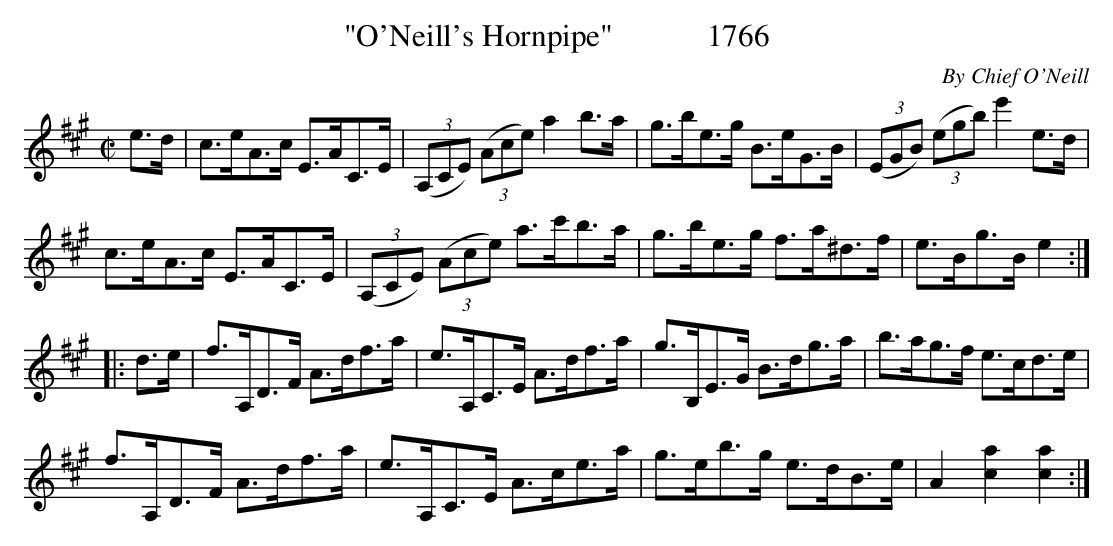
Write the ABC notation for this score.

X:1
T:"O'Neill's Hornpipe"            1766
C:By Chief O'Neill
BRENNAN July 2003 (HTTP://WWW.SOSYOURMOM.COM)
M:C|
L:1/8
K:A
e3/2d/2|c3/2e/2A3/2c/2 E3/2A/2C3/2E/2|(3(A,CE) (3(Ace) a2b3/2a/2|g3/2b/2e3/2g/2 B3/2e/2G3/2B/2|(3(EGB) (3(egb) e'2e3/2d/2|
c3/2e/2A3/2c/2 E3/2A/2C3/2E/2|(3(A,CE) (3(Ace) a3/2c'/2b3/2a/2|g3/2b/2e3/2g/2 f3/2a/2^d3/2f/2|e3/2B/2g3/2B/2 e2:|
|:d3/2e/2|f3/2A,/2D3/2F/2 A3/2d/2f3/2a/2|e3/2A,/2C3/2E/2 A3/2d/2f3/2a/2|g3/2B,/2E3/2G/2 B3/2d/2g3/2a/2|b3/2a/2g3/2f/2 e3/2c/2d3/2e/2|
f3/2A,/2D3/2F/2 A3/2d/2f3/2a/2|e3/2A,/2C3/2E/2 A3/2c/2e3/2a/2|g3/2e/2b3/2g/2 e3/2d/2B3/2e/2|A2[c2a2][c2a2]:|
